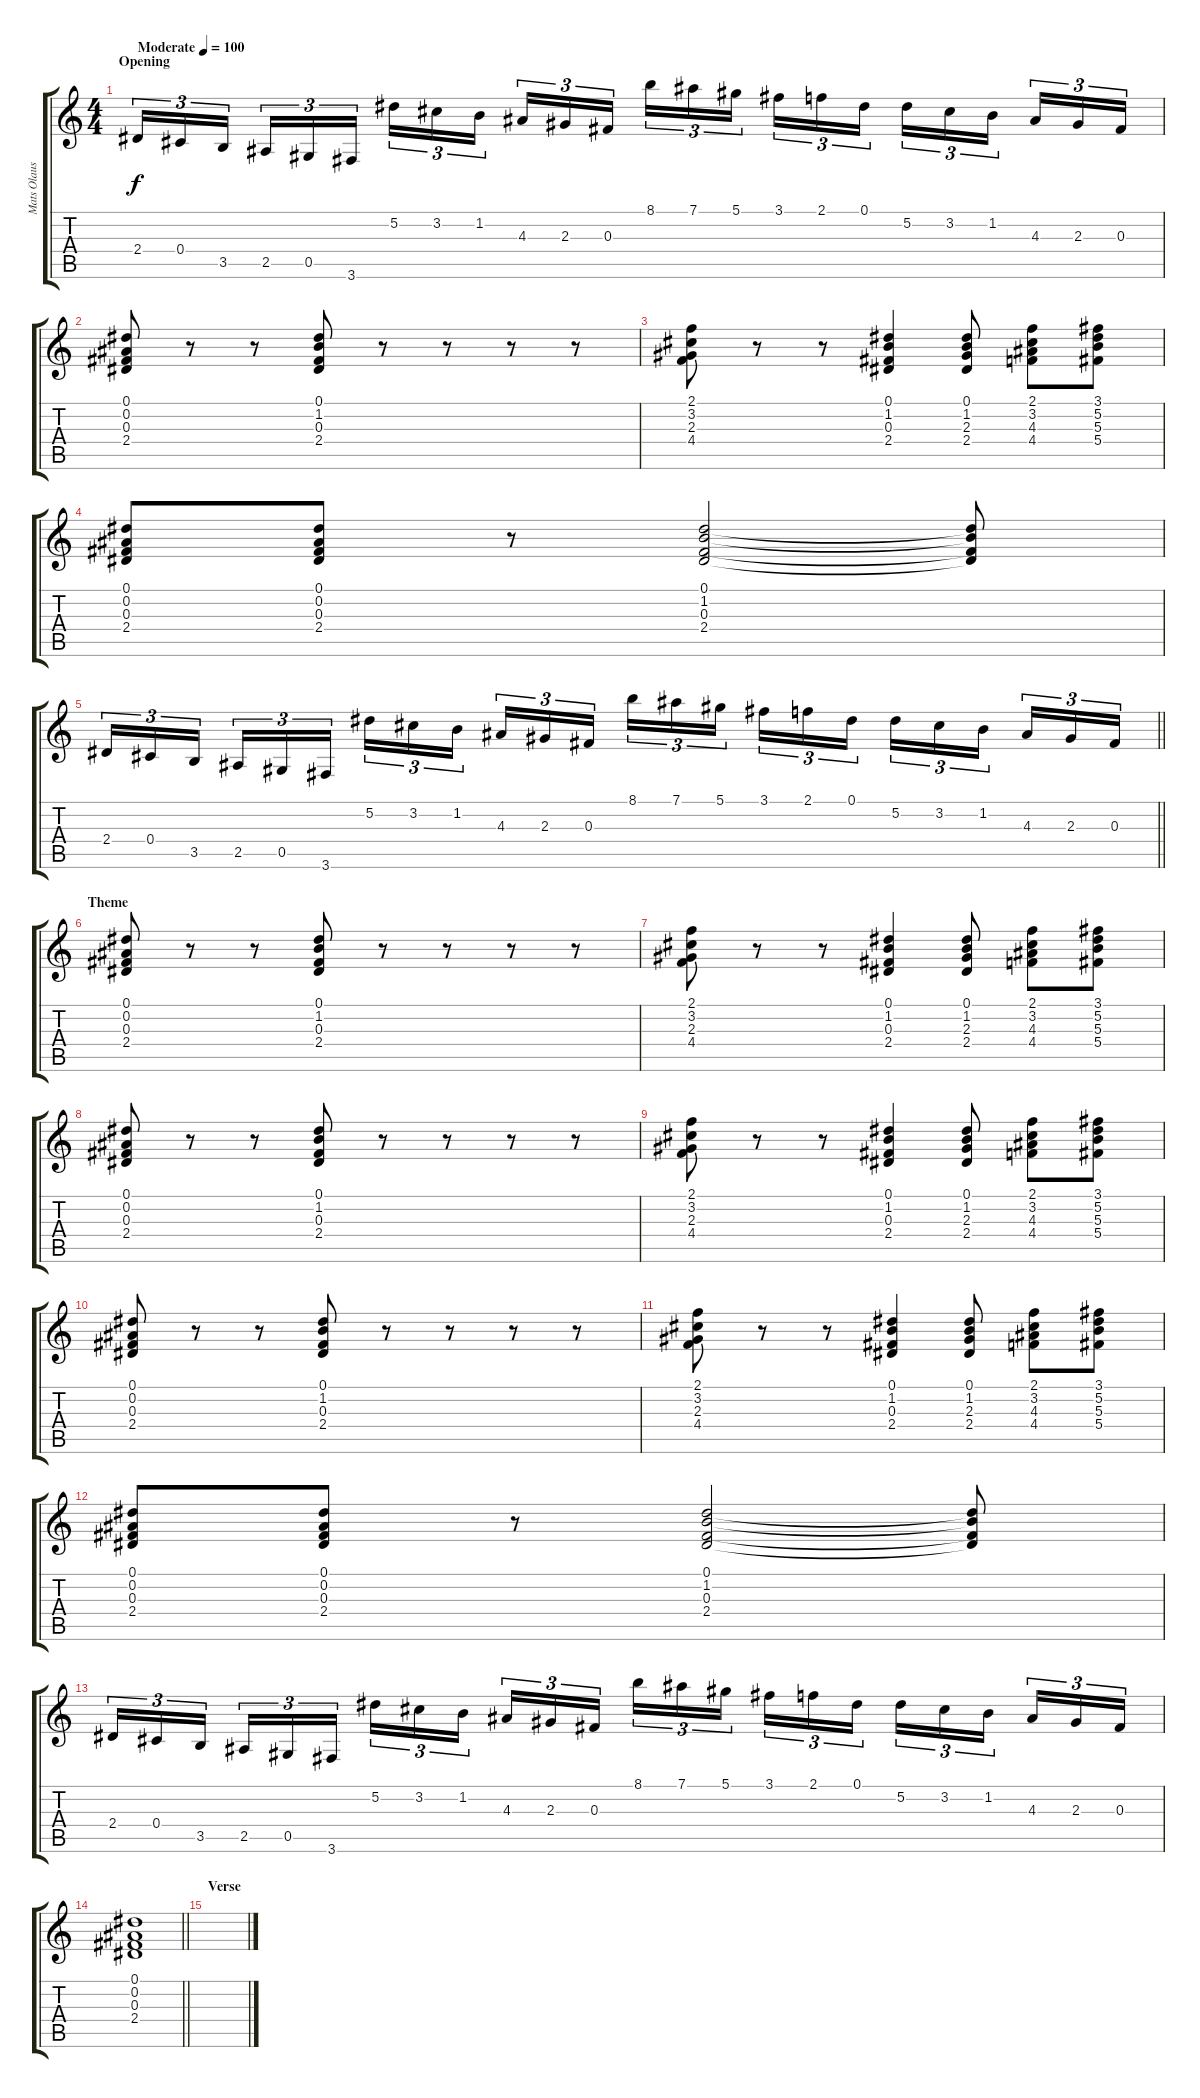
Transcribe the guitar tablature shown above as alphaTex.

\track ("Mats Olausson " "Mats Olaus") {instrument rockorgan}
\staff {score tabs}
\tuning (Eb5 Bb4 Gb4 Db4 Ab3 Eb3) {hide}
\ts (4 4)
\section ("" "Opening")
\tempo (100 "Moderate")
\clef g2
\ks c
2.4.16{tu (3 2) dy f instrument rockorgan} 0.4.16{tu (3 2)} 3.5.16{tu (3 2) beam splitsecondary} 2.5.16{tu (3 2)} 0.5.16{tu (3 2)} 3.6.16{tu (3 2)} 5.2.16{tu (3 2)} 3.2.16{tu (3 2)} 1.2.16{tu (3 2) beam splitsecondary} 4.3.16{tu (3 2)} 2.3.16{tu (3 2)} 0.3.16{tu (3 2)} 8.1.16{tu (3 2)} 7.1.16{tu (3 2)} 5.1.16{tu (3 2) beam splitsecondary} 3.1.16{tu (3 2)} 2.1.16{tu (3 2)} 0.1.16{tu (3 2)} 5.2.16{tu (3 2)} 3.2.16{tu (3 2)} 1.2.16{tu (3 2) beam splitsecondary} 4.3.16{tu (3 2)} 2.3.16{tu (3 2)} 0.3.16{tu (3 2)} |
(0.1 0.2 0.3 2.4).8 r.8 r.8 (0.1 1.2 0.3 2.4).8 r.8 r.8 r.8 r.8 |
(2.1 3.2 2.3 4.4).8 r.8 r.8 (0.1 1.2 0.3 2.4).4 (0.1 1.2 2.3 2.4).8 (2.1 3.2 4.3 4.4).8 (3.1 5.2 5.3 5.4).8 |
(0.1 0.2 0.3 2.4).8 (0.1 0.2 0.3 2.4).8 r.8 (0.1 1.2 0.3 2.4).2 (0.1{t} 1.2{t} 0.3{t} 2.4{t}).8 |
\barLineRight lightlight
2.4.16{tu (3 2)} 0.4.16{tu (3 2)} 3.5.16{tu (3 2) beam splitsecondary} 2.5.16{tu (3 2)} 0.5.16{tu (3 2)} 3.6.16{tu (3 2)} 5.2.16{tu (3 2)} 3.2.16{tu (3 2)} 1.2.16{tu (3 2) beam splitsecondary} 4.3.16{tu (3 2)} 2.3.16{tu (3 2)} 0.3.16{tu (3 2)} 8.1.16{tu (3 2)} 7.1.16{tu (3 2)} 5.1.16{tu (3 2) beam splitsecondary} 3.1.16{tu (3 2)} 2.1.16{tu (3 2)} 0.1.16{tu (3 2)} 5.2.16{tu (3 2)} 3.2.16{tu (3 2)} 1.2.16{tu (3 2) beam splitsecondary} 4.3.16{tu (3 2)} 2.3.16{tu (3 2)} 0.3.16{tu (3 2)} |
\section ("" "Theme")
(0.1 0.2 0.3 2.4).8 r.8 r.8 (0.1 1.2 0.3 2.4).8 r.8 r.8 r.8 r.8 |
(2.1 3.2 2.3 4.4).8 r.8 r.8 (0.1 1.2 0.3 2.4).4 (0.1 1.2 2.3 2.4).8 (2.1 3.2 4.3 4.4).8 (3.1 5.2 5.3 5.4).8 |
(0.1 0.2 0.3 2.4).8 r.8 r.8 (0.1 1.2 0.3 2.4).8 r.8 r.8 r.8 r.8 |
(2.1 3.2 2.3 4.4).8 r.8 r.8 (0.1 1.2 0.3 2.4).4 (0.1 1.2 2.3 2.4).8 (2.1 3.2 4.3 4.4).8 (3.1 5.2 5.3 5.4).8 |
(0.1 0.2 0.3 2.4).8 r.8 r.8 (0.1 1.2 0.3 2.4).8 r.8 r.8 r.8 r.8 |
(2.1 3.2 2.3 4.4).8 r.8 r.8 (0.1 1.2 0.3 2.4).4 (0.1 1.2 2.3 2.4).8 (2.1 3.2 4.3 4.4).8 (3.1 5.2 5.3 5.4).8 |
(0.1 0.2 0.3 2.4).8 (0.1 0.2 0.3 2.4).8 r.8 (0.1 1.2 0.3 2.4).2 (0.1{t} 1.2{t} 0.3{t} 2.4{t}).8 |
2.4.16{tu (3 2)} 0.4.16{tu (3 2)} 3.5.16{tu (3 2) beam splitsecondary} 2.5.16{tu (3 2)} 0.5.16{tu (3 2)} 3.6.16{tu (3 2)} 5.2.16{tu (3 2)} 3.2.16{tu (3 2)} 1.2.16{tu (3 2) beam splitsecondary} 4.3.16{tu (3 2)} 2.3.16{tu (3 2)} 0.3.16{tu (3 2)} 8.1.16{tu (3 2)} 7.1.16{tu (3 2)} 5.1.16{tu (3 2) beam splitsecondary} 3.1.16{tu (3 2)} 2.1.16{tu (3 2)} 0.1.16{tu (3 2)} 5.2.16{tu (3 2)} 3.2.16{tu (3 2)} 1.2.16{tu (3 2) beam splitsecondary} 4.3.16{tu (3 2)} 2.3.16{tu (3 2)} 0.3.16{tu (3 2)} |
\barLineRight lightlight
(0.1 0.2 0.3 2.4).1 |
\section ("" "Verse")
